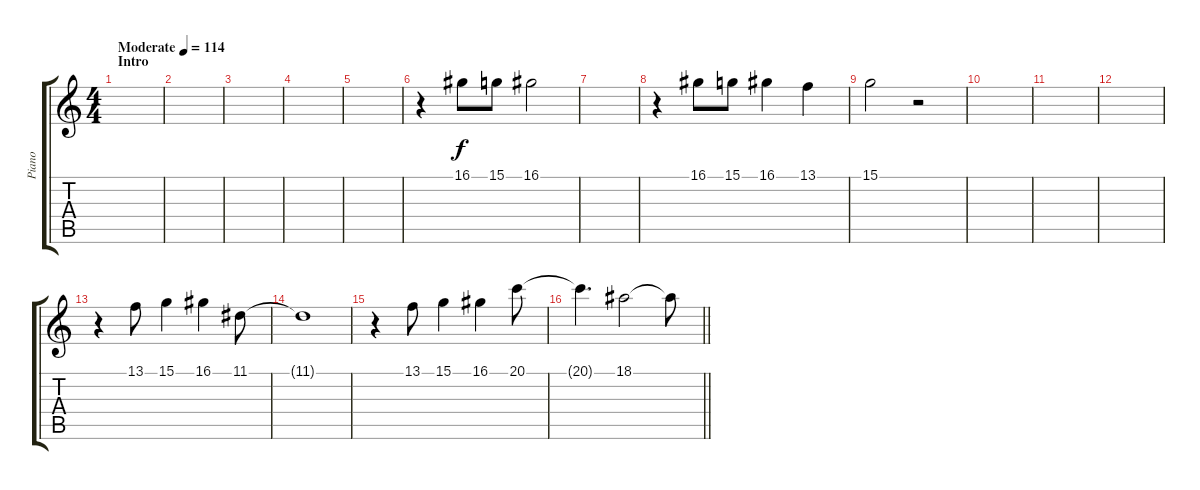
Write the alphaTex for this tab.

\track ("Piano" "Piano") {instrument acousticgrandpiano}
\staff {score tabs}
\tuning (E4 B3 G3 D3 A2 E2) {hide}
\ts (4 4)
\section ("" "Intro")
\tempo (114 "Moderate")
\clef g2
\ks c
|
|
|
|
|
r.4 16.1.8 15.1.8 16.1.2 |
|
r.4 16.1.8 15.1.8 16.1.4 13.1.4 |
15.1.2 r.2 |
|
|
|
r.4 13.1.8 15.1.4 16.1.4 11.1.8 |
11.1{t}.1 |
r.4 13.1.8 15.1.4 16.1.4 20.1.8 |
\barLineRight lightlight
20.1{t}.4{d} 18.1.2 18.1{t}.8
